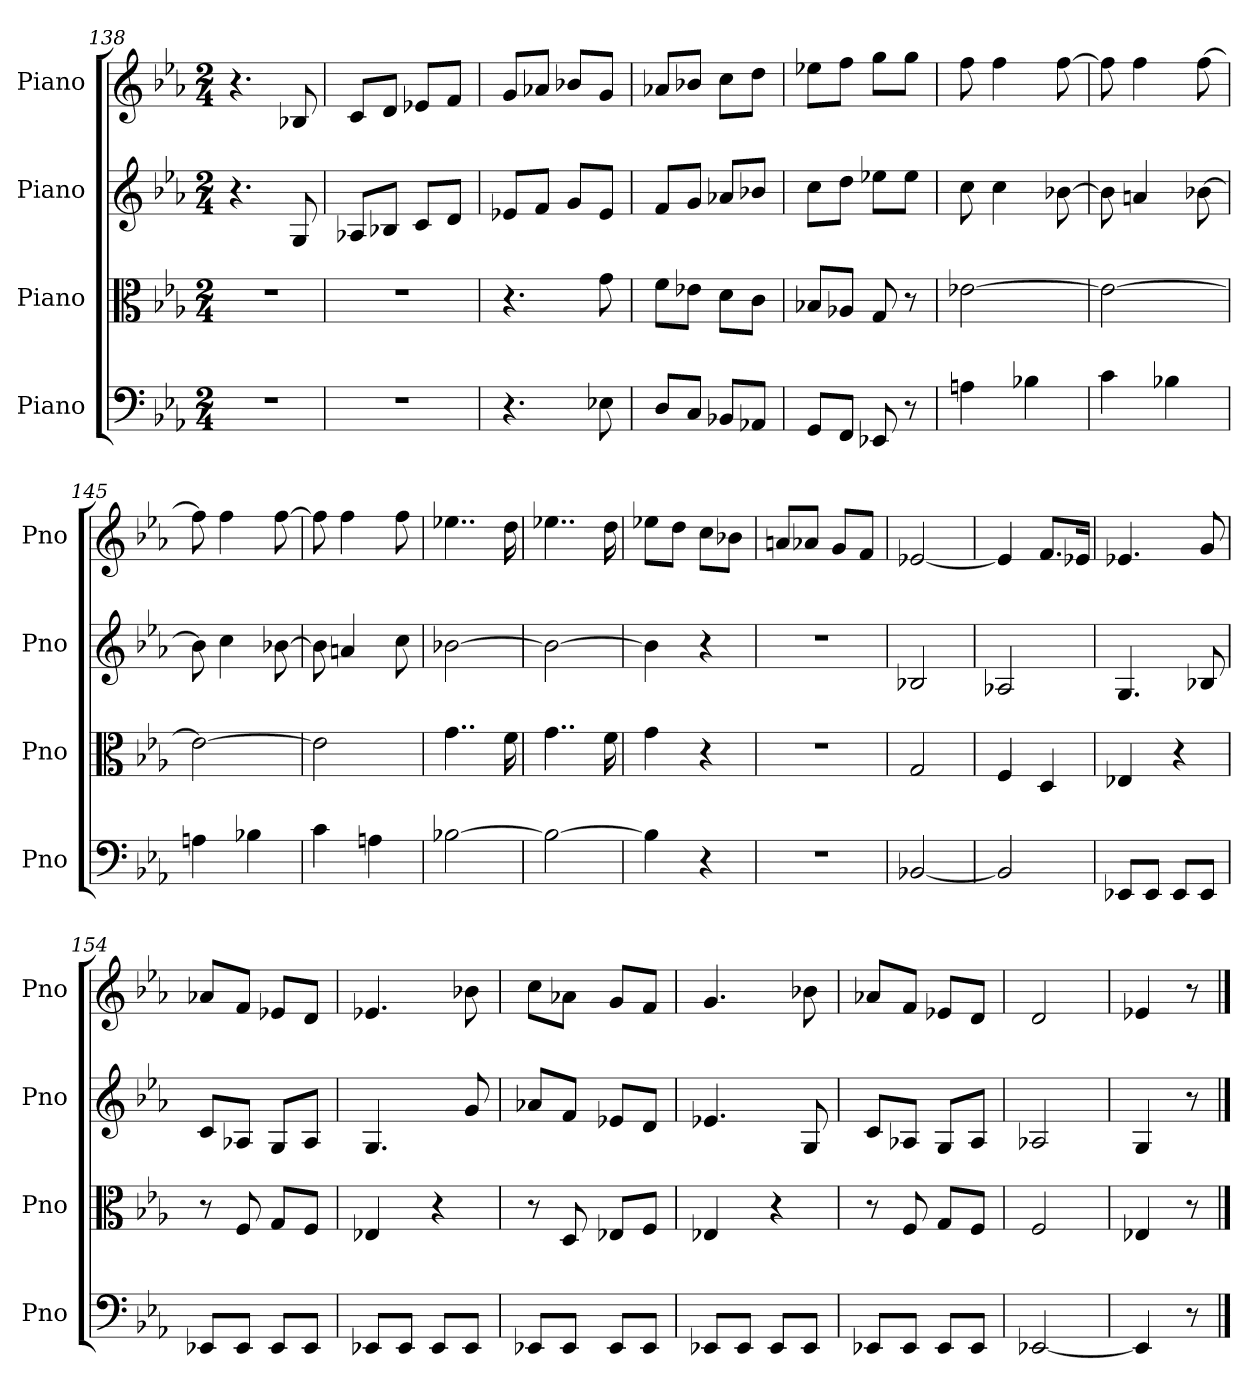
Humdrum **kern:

**kern	**kern	**kern	**kern
*part4	*part3	*part2	*part1
*staff4	*staff3	*staff2	*staff1
*I"Piano	*I"Piano	*I"Piano	*I"Piano
*I'Pno	*I'Pno	*I'Pno	*I'Pno
*clefF4	*clefC3	*clefG2	*clefG2
*k[b-e-a-]	*k[b-e-a-]	*k[b-e-a-]	*k[b-e-a-]
*M2/4	*M2/4	*M2/4	*M2/4
=138	=138	=138	=138
2r	2r	4.r	4.r
.	.	8G/	8B-X/
=139	=139	=139	=139
2r	2r	8A-X/L	8c/L
.	.	8B-X/J	8d/J
.	.	8c/L	8e-X/L
.	.	8d/J	8f/J
=140	=140	=140	=140
4.r	4.r	8e-X/L	8g/L
.	.	8f/J	8a-X/J
.	.	8g/L	8b-X/L
8E-X\	8g\	8e-/J	8g/J
!!LO:PB:g=z
=141	=141	=141	=141
8D/L	8f\L	8f/L	8a-X/L
8C/J	8e-X\J	8g/J	8b-X/J
8BB-X/L	8d\L	8a-X/L	8cc\L
8AA-X/J	8c\J	8b-X/J	8dd\J
=142	=142	=142	=142
8GG/L	8B-X/L	8cc\L	8ee-X\L
8FF/J	8A-X/J	8dd\J	8ff\J
8EE-X/	8G/	8ee-X\L	8gg\L
8r	8r	8ee-\J	8gg\J
=143	=143	=143	=143
4A\	[2e-X\	8cc\	8ff\
.	.	4cc\	4ff\
4B-X\	.	.	.
.	.	[8b-X\	[8ff\
=144	=144	=144	=144
4c\	2e-\_	8b-\]	8ff\]
.	.	4a/	4ff\
4B-X\	.	.	.
.	.	[8b-X\	[8ff\
=145	=145	=145	=145
4A\	2e-\_	8b-\]	8ff\]
.	.	4cc\	4ff\
4B-X\	.	.	.
.	.	[8b-X\	[8ff\
=146	=146	=146	=146
4c\	2e-\]	8b-\]	8ff\]
.	.	4a/	4ff\
4A\	.	.	.
.	.	8cc\	8ff\
=147	=147	=147	=147
[2B-X\	4..g\	[2b-X\	4..ee-X\
.	16f\	.	16dd\
=148	=148	=148	=148
2B-\_	4..g\	2b-\_	4..ee-X\
.	16f\	.	16dd\
=149	=149	=149	=149
4B-\]	4g\	4b-\]	8ee-X\L
.	.	.	8dd\J
4r	4r	4r	8cc\L
.	.	.	8b-X\J
!!LO:LB:g=z
=150	=150	=150	=150
2r	2r	2r	8a/L
.	.	.	8a-X/J
.	.	.	8g/L
.	.	.	8f/J
=151	=151	=151	=151
[2BB-X/	2G/	2B-X/	[2e-X/
=152	=152	=152	=152
2BB-/]	4F/	2A-X/	4e-/]
.	4D/	.	8.f/L
.	.	.	16e-X/Jk
=153	=153	=153	=153
8EE-X/L	4E-X/	4.G/	4.e-X/
8EE-/J	.	.	.
8EE-/L	4r	.	.
8EE-/J	.	8B-X/	8g/
=154	=154	=154	=154
8EE-X/L	8r	8c/L	8a-X/L
8EE-/J	8F/	8A-X/J	8f/J
8EE-/L	8G/L	8G/L	8e-X/L
8EE-/J	8F/J	8A-/J	8d/J
=155	=155	=155	=155
8EE-X/L	4E-X/	4.G/	4.e-X/
8EE-/J	.	.	.
8EE-/L	4r	.	.
8EE-/J	.	8g/	8b-X\
=156	=156	=156	=156
8EE-X/L	8r	8a-X/L	8cc\L
8EE-/J	8D/	8f/J	8a-X\J
8EE-/L	8E-X/L	8e-X/L	8g/L
8EE-/J	8F/J	8d/J	8f/J
!!LO:LB:g=z
=157	=157	=157	=157
8EE-X/L	4E-X/	4.e-X/	4.g/
8EE-/J	.	.	.
8EE-/L	4r	.	.
8EE-/J	.	8G/	8b-X\
=158	=158	=158	=158
8EE-X/L	8r	8c/L	8a-X/L
8EE-/J	8F/	8A-X/J	8f/J
8EE-/L	8G/L	8G/L	8e-X/L
8EE-/J	8F/J	8A-/J	8d/J
=159	=159	=159	=159
[2EE-X/	2F/	2A-X/	2d/
=160	=160	=160	=160
4EE-/]	4E-X/	4G/	4e-X/
8r	8r	8r	8r
==	==	==	==
*-	*-	*-	*-
